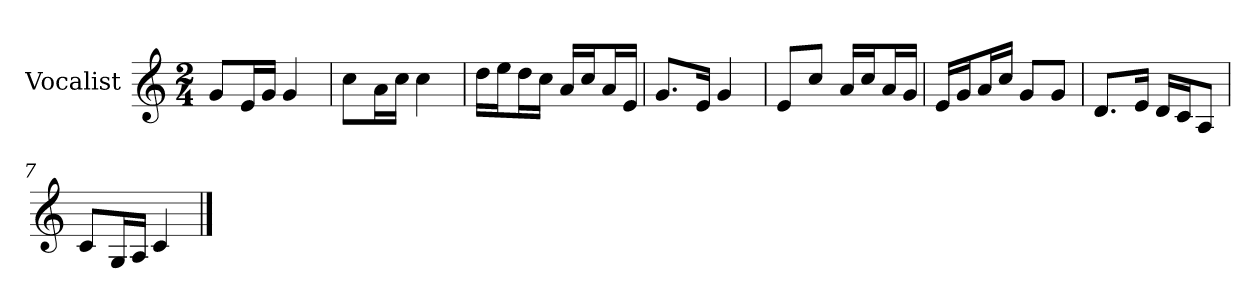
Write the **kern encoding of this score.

**kern
*part1
*staff1
*I"Vocalist
*k[]
*C:
*M2/4
=
8gL
16eL
16gJJ
4g
=1
8ccL
16aL
16ccJJ
4cc
=2
16ddLL
16eeJ
16ddL
16ccJJ
16aLL
16ccJ
16aL
16eJJ
=3
8.gL
16eJk
4g
=4
8eL
8ccJ
16aLL
16ccJ
16aL
16gJJ
=5
16eLL
16gJ
16aL
16ccJJ
8gL
8gJ
=6
8.dL
16eJk
16dLL
16cJ
8AJ
=7
8cL
16GL
16AJJ
4c
==
*-
